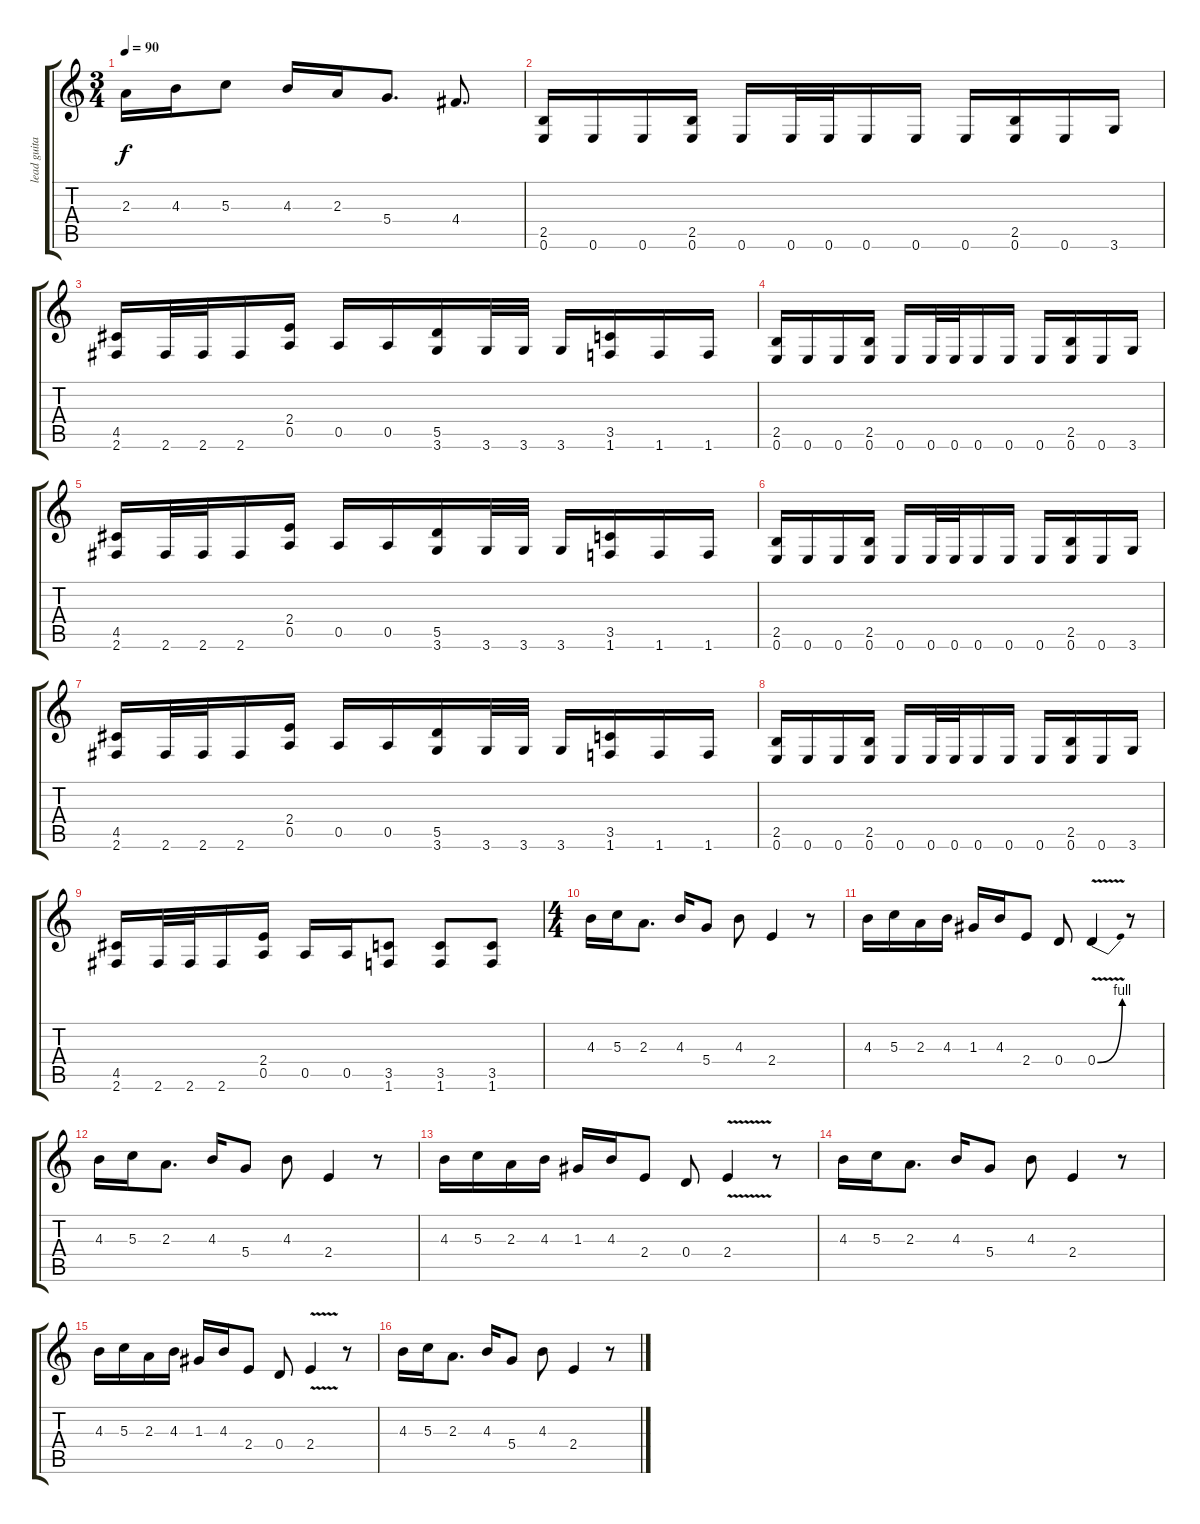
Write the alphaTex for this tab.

\track ("lead guitar" "lead guita") {instrument distortionguitar}
\staff {score tabs}
\tuning (E4 B3 G3 D3 A2 E2) {hide}
\ts (3 4)
\tempo 90
\clef g2
\ks c
2.3.16{dy f} 4.3.16 5.3.8 4.3.16 2.3.16 5.4.8{d} 4.4.8{d} |
(2.5 0.6).16 0.6.16 0.6.16 (2.5 0.6).16 0.6.16 0.6.32 0.6.32 0.6.16 0.6.16 0.6.16 (2.5 0.6).16 0.6.16 3.6.16 |
(4.5 2.6).16 2.6.32 2.6.32 2.6.16 (2.4 0.5).16 0.5.16 0.5.16 (5.5 3.6).16 3.6.32 3.6.32 3.6.16 (3.5 1.6).16 1.6.16 1.6.16 |
(2.5 0.6).16 0.6.16 0.6.16 (2.5 0.6).16 0.6.16 0.6.32 0.6.32 0.6.16 0.6.16 0.6.16 (2.5 0.6).16 0.6.16 3.6.16 |
(4.5 2.6).16 2.6.32 2.6.32 2.6.16 (2.4 0.5).16 0.5.16 0.5.16 (5.5 3.6).16 3.6.32 3.6.32 3.6.16 (3.5 1.6).16 1.6.16 1.6.16 |
(2.5 0.6).16 0.6.16 0.6.16 (2.5 0.6).16 0.6.16 0.6.32 0.6.32 0.6.16 0.6.16 0.6.16 (2.5 0.6).16 0.6.16 3.6.16 |
(4.5 2.6).16 2.6.32 2.6.32 2.6.16 (2.4 0.5).16 0.5.16 0.5.16 (5.5 3.6).16 3.6.32 3.6.32 3.6.16 (3.5 1.6).16 1.6.16 1.6.16 |
(2.5 0.6).16 0.6.16 0.6.16 (2.5 0.6).16 0.6.16 0.6.32 0.6.32 0.6.16 0.6.16 0.6.16 (2.5 0.6).16 0.6.16 3.6.16 |
(4.5 2.6).16 2.6.32 2.6.32 2.6.16 (2.4 0.5).16 0.5.16 0.5.16 (3.5 1.6).8 (3.5 1.6).8 (3.5 1.6).8 |
\ts (4 4)
4.3.16 5.3.16 2.3.8{d} 4.3.16 5.4.8 4.3.8 2.4.4 r.8 |
4.3.16 5.3.16 2.3.16 4.3.16 1.3.16 4.3.16 2.4.8 0.4.8 0.4{be (bend 0 0 60 4) v}.4{instrument guitarharmonics} r.8 |
4.3.16{instrument overdrivenguitar} 5.3.16 2.3.8{d} 4.3.16 5.4.8 4.3.8 2.4.4 r.8 |
4.3.16 5.3.16 2.3.16 4.3.16 1.3.16 4.3.16 2.4.8 0.4.8 2.4{v}.4 r.8 |
4.3.16 5.3.16 2.3.8{d} 4.3.16 5.4.8 4.3.8 2.4.4 r.8 |
4.3.16 5.3.16 2.3.16 4.3.16 1.3.16 4.3.16 2.4.8 0.4.8 2.4{v}.4 r.8 |
4.3.16 5.3.16 2.3.8{d} 4.3.16 5.4.8 4.3.8 2.4.4 r.8
